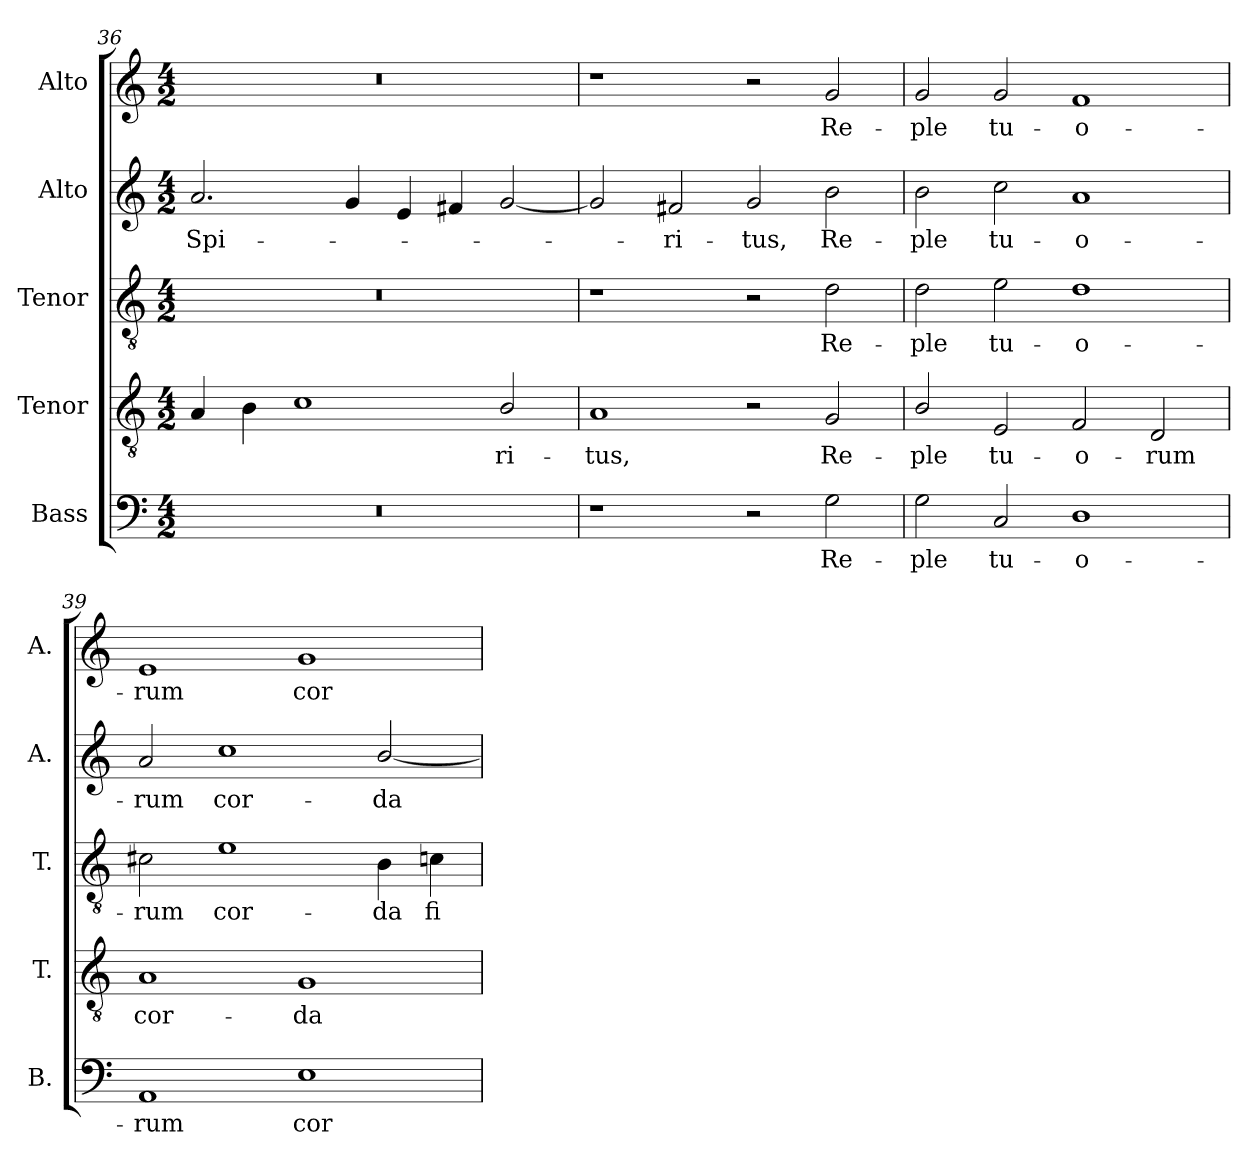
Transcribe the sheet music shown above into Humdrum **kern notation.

**kern	**text	**kern	**text	**kern	**text	**kern	**text	**kern	**text
*part5	*part5	*part4	*part4	*part3	*part3	*part2	*part2	*part1	*part1
*staff5	*staff5	*staff4	*staff4	*staff3	*staff3	*staff2	*staff2	*staff1	*staff1
*I"Bass	*	*I"Tenor	*	*I"Tenor	*	*I"Alto	*	*I"Alto	*
*I'B.	*	*I'T.	*	*I'T.	*	*I'A.	*	*I'A.	*
*clefF4	*	*clefGv2	*	*clefGv2	*	*clefG2	*	*clefG2	*
*	*	*ITrd7c12	*	*ITrd7c12	*	*	*	*	*
*k[]	*	*k[]	*	*k[]	*	*k[]	*	*k[]	*
*C:	*	*C:	*	*C:	*	*C:	*	*C:	*
*M4/2	*	*M4/2	*	*M4/2	*	*M4/2	*	*M4/2	*
=36	=36	=36	=36	=36	=36	=36	=36	=36	=36
!LO:N:vis=1	!	!	!	!LO:N:vis=1	!	!	!	!	!
!	!	!	!	!	!	!	!LO:LY:b:color=#000000	!LO:N:vis=1	!
0r	.	4AAi/	.	0r	.	2.ai/	Spi-	0r	.
.	.	4BBi\	.	.	.	.	.	.	.
.	.	1Ci	.	.	.	.	.	.	.
.	.	.	.	.	.	4gi/	.	.	.
.	.	.	.	.	.	4ei/	.	.	.
.	.	.	.	.	.	4f#Xi/	.	.	.
!	!	!	!LO:LY:b:color=#000000	!	!	!	!	!	!
.	.	2BBi/	-ri-	.	.	[2gi/	.	.	.
=37	=37	=37	=37	=37	=37	=37	=37	=37	=37
!	!	!	!LO:LY:b:color=#000000	!	!	!	!	!	!
1r	.	1AAi	-tus,	1r	.	2gi/]	.	1r	.
!	!	!	!	!	!	!	!LO:LY:b:color=#000000	!	!
.	.	.	.	.	.	2f#Xi/	-ri-	.	.
!	!	!	!	!	!	!	!LO:LY:b:color=#000000	!	!
2r	.	2r	.	2r	.	2gi/	-tus,	2r	.
!	!LO:LY:b:color=#000000	!	!	!	!	!	!	!	!
!	!	!	!LO:LY:b:color=#000000	!	!	!	!	!	!
!	!	!	!	!	!LO:LY:b:color=#000000	!	!	!	!
!	!	!	!	!	!	!	!LO:LY:b:color=#000000	!	!
!	!	!	!	!	!	!	!	!	!LO:LY:b:color=#000000
2Gi\	Re-	2GGi/	Re-	2Di\	Re-	2bi\	Re-	2gi/	Re-
=38	=38	=38	=38	=38	=38	=38	=38	=38	=38
!	!LO:LY:b:color=#000000	!	!	!	!	!	!	!	!
!	!	!	!LO:LY:b:color=#000000	!	!	!	!	!	!
!	!	!	!	!	!LO:LY:b:color=#000000	!	!	!	!
!	!	!	!	!	!	!	!LO:LY:b:color=#000000	!	!
!	!	!	!	!	!	!	!	!	!LO:LY:b:color=#000000
2Gi\	-ple	2BBi/	-ple	2Di\	-ple	2bi\	-ple	2gi/	-ple
!	!LO:LY:b:color=#000000	!	!	!	!	!	!	!	!
!	!	!	!LO:LY:b:color=#000000	!	!	!	!	!	!
!	!	!	!	!	!LO:LY:b:color=#000000	!	!	!	!
!	!	!	!	!	!	!	!LO:LY:b:color=#000000	!	!
!	!	!	!	!	!	!	!	!	!LO:LY:b:color=#000000
2Ci/	tu-	2EEi/	tu-	2Ei\	tu-	2cci\	tu-	2gi/	tu-
!	!LO:LY:b:color=#000000	!	!	!	!	!	!	!	!
!	!	!	!LO:LY:b:color=#000000	!	!	!	!	!	!
!	!	!	!	!	!LO:LY:b:color=#000000	!	!	!	!
!	!	!	!	!	!	!	!LO:LY:b:color=#000000	!	!
!	!	!	!	!	!	!	!	!	!LO:LY:b:color=#000000
1Di	-o-	2FFi/	-o-	1Di	-o-	1ai	-o-	1fi	-o-
!	!	!	!LO:LY:b:color=#000000	!	!	!	!	!	!
.	.	2DDi/	-rum	.	.	.	.	.	.
!!LO:PB:g=z
=39	=39	=39	=39	=39	=39	=39	=39	=39	=39
!	!LO:LY:b:color=#000000	!	!	!	!	!	!	!	!
!	!	!	!LO:LY:b:color=#000000	!	!	!	!	!	!
!	!	!	!	!	!LO:LY:b:color=#000000	!	!	!	!
!	!	!	!	!	!	!	!LO:LY:b:color=#000000	!	!
!	!	!	!	!	!	!	!	!	!LO:LY:b:color=#000000
1AAi	-rum	1AAi	cor-	2C#Xi\	-rum	2ai/	-rum	1ei	-rum
!	!	!	!	!	!LO:LY:b:color=#000000	!	!	!	!
!	!	!	!	!	!	!	!LO:LY:b:color=#000000	!	!
.	.	.	.	1Ei	cor-	1cci	cor-	.	.
!	!LO:LY:b:color=#000000	!	!	!	!	!	!	!	!
!	!	!	!LO:LY:b:color=#000000	!	!	!	!	!	!
!	!	!	!	!	!	!	!	!	!LO:LY:b:color=#000000
1Ei	cor-	1GGi	-da	.	.	.	.	1gi	cor-
!	!	!	!	!	!LO:LY:b:color=#000000	!	!	!	!
!	!	!	!	!	!	!	!LO:LY:b:color=#000000	!	!
.	.	.	.	4BBi\	-da	[2bi/	-da	.	.
!	!	!	!	!	!LO:LY:b:color=#000000	!	!	!	!
.	.	.	.	4Cni\	fi-	.	.	.	.
=	=	=	=	=	=	=	=	=	=
*-	*-	*-	*-	*-	*-	*-	*-	*-	*-
